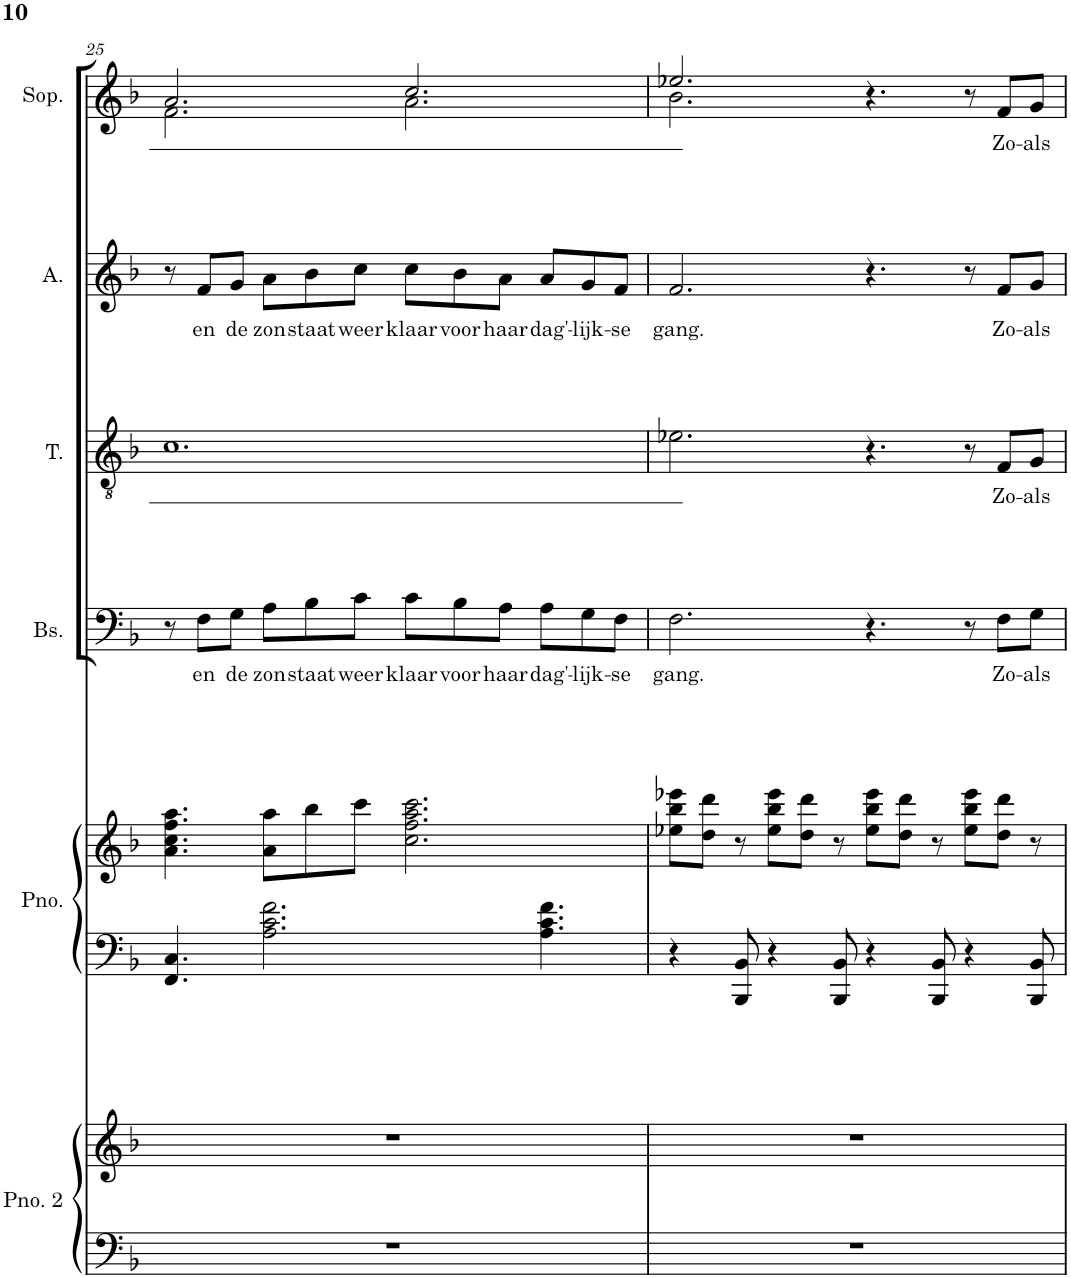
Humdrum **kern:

**kern	**kern	**kern	**kern	**kern	**text	**kern	**text	**kern	**text	**kern	**text
*part6	*part6	*part5	*part5	*part4	*part4	*part3	*part3	*part2	*part2	*part1	*part1
*staff8	*staff7	*staff6	*staff5	*staff4	*staff4	*staff3	*staff3	*staff2	*staff2	*staff1	*staff1
*I"Piano 2	*	*I"Piano	*	*I"Bas	*	*I"Tenor	*	*I"Alt	*	*I"Sopraan	*
*I'Pno. 2	*	*I'Pno.	*	*I'Bs.	*	*I'T.	*	*I'A.	*	*I'Sop.	*
!!LO:PB:g=z
*clefF4	*clefG2	*clefF4	*clefG2	*clefF4	*	*clefGv2	*	*clefG2	*	*clefG2	*
*k[b-]	*k[b-]	*k[b-]	*k[b-]	*k[b-]	*	*k[b-]	*	*k[b-]	*	*k[b-]	*
*M12/8	*M12/8	*M12/8	*M12/8	*M12/8	*	*M12/8	*	*M12/8	*	*M12/8	*
=25	=25	=25	=25	=25	=25	=25	=25	=25	=25	=25	=25
*	*	*	*	*	*	*	*	*	*	*^	*
1.r	1.r	4.FF/ 4.C/	4.a\ 4.cc\ 4.ff\ 4.aa\	8r	.	1.c	.	8r	.	2.a/	2.f\	.
!	!	!	!	!	!LO:LY:b	!	!	!	!LO:LY:b	!	!	!
.	.	.	.	8F\L	en	.	.	8f/L	en	.	.	.
!	!	!	!	!	!LO:LY:b	!	!	!	!LO:LY:b	!	!	!
.	.	.	.	8G\J	de	.	.	8g/J	de	.	.	.
!	!	!	!	!	!LO:LY:b	!	!	!	!LO:LY:b	!	!	!
.	.	2.A\ 2.c\ 2.f\	8a\ 8aa\L	8A\L	zon	.	.	8a\L	zon	.	.	.
!	!	!	!	!	!LO:LY:b	!	!	!	!LO:LY:b	!	!	!
.	.	.	8bb-\	8B-\	staat	.	.	8b-\	staat	.	.	.
!	!	!	!	!	!LO:LY:b	!	!	!	!LO:LY:b	!	!	!
.	.	.	8ccc\J	8c\J	weer	.	.	8cc\J	weer	.	.	.
!	!	!	!	!	!LO:LY:b	!	!	!	!LO:LY:b	!	!	!
.	.	.	2.cc\ 2.ff\ 2.aa\ 2.ccc\	8c\L	klaar	.	.	8cc\L	klaar	2.cc/	2.a\	.
!	!	!	!	!	!LO:LY:b	!	!	!	!LO:LY:b	!	!	!
.	.	.	.	8B-\	voor	.	.	8b-\	voor	.	.	.
!	!	!	!	!	!LO:LY:b	!	!	!	!LO:LY:b	!	!	!
.	.	.	.	8A\J	haar	.	.	8a\J	haar	.	.	.
!	!	!	!	!	!LO:LY:b	!	!	!	!LO:LY:b	!	!	!
.	.	4.A\ 4.c\ 4.f\	.	8A\L	dag'-	.	.	8a/L	dag'-	.	.	.
!	!	!	!	!	!LO:LY:b	!	!	!	!LO:LY:b	!	!	!
.	.	.	.	8G\	-lijk-	.	.	8g/	-lijk-	.	.	.
!	!	!	!	!	!LO:LY:b	!	!	!	!LO:LY:b	!	!	!
.	.	.	.	8F\J	-se	.	.	8f/J	-se	.	.	.
=26	=26	=26	=26	=26	=26	=26	=26	=26	=26	=26	=26	=26
!	!	!	!	!	!LO:LY:b	!	!	!	!LO:LY:b	!	!	!
1.r	1.r	4r	8ee-X\ 8bb-\ 8eee-X\L	2.F\	gang.	2.e-X\	.	2.f/	gang.	2.ee-X/	2.b-\	.
.	.	.	8dd\ 8ddd\J	.	.	.	.	.	.	.	.	.
.	.	8BBB-/ 8BB-/	8r	.	.	.	.	.	.	.	.	.
.	.	4r	8ee-\ 8bb-\ 8eee-\L	.	.	.	.	.	.	.	.	.
.	.	.	8dd\ 8ddd\J	.	.	.	.	.	.	.	.	.
.	.	8BBB-/ 8BB-/	8r	.	.	.	.	.	.	.	.	.
.	.	4r	8ee-\ 8bb-\ 8eee-\L	4.r	.	4.r	.	4.r	.	4.r	2.ryy	.
.	.	.	8dd\ 8ddd\J	.	.	.	.	.	.	.	.	.
.	.	8BBB-/ 8BB-/	8r	.	.	.	.	.	.	.	.	.
.	.	4r	8ee-\ 8bb-\ 8eee-\L	8r	.	8r	.	8r	.	8r	.	.
!	!	!	!	!	!LO:LY:b	!	!LO:LY:b	!	!LO:LY:b	!	!	!LO:LY:b
.	.	.	8dd\ 8ddd\J	8F\L	Zo-	8F/L	Zo-	8f/L	Zo-	8f/L	.	Zo-
!	!	!	!	!	!LO:LY:b	!	!LO:LY:b	!	!LO:LY:b	!	!	!LO:LY:b
.	.	8BBB-/ 8BB-/	8r	8G\J	-als	8G/J	-als	8g/J	-als	8g/J	.	-als
*	*	*	*	*	*	*	*	*	*	*v	*v	*
=	=	=	=	=	=	=	=	=	=	=	=
*-	*-	*-	*-	*-	*-	*-	*-	*-	*-	*-	*-
